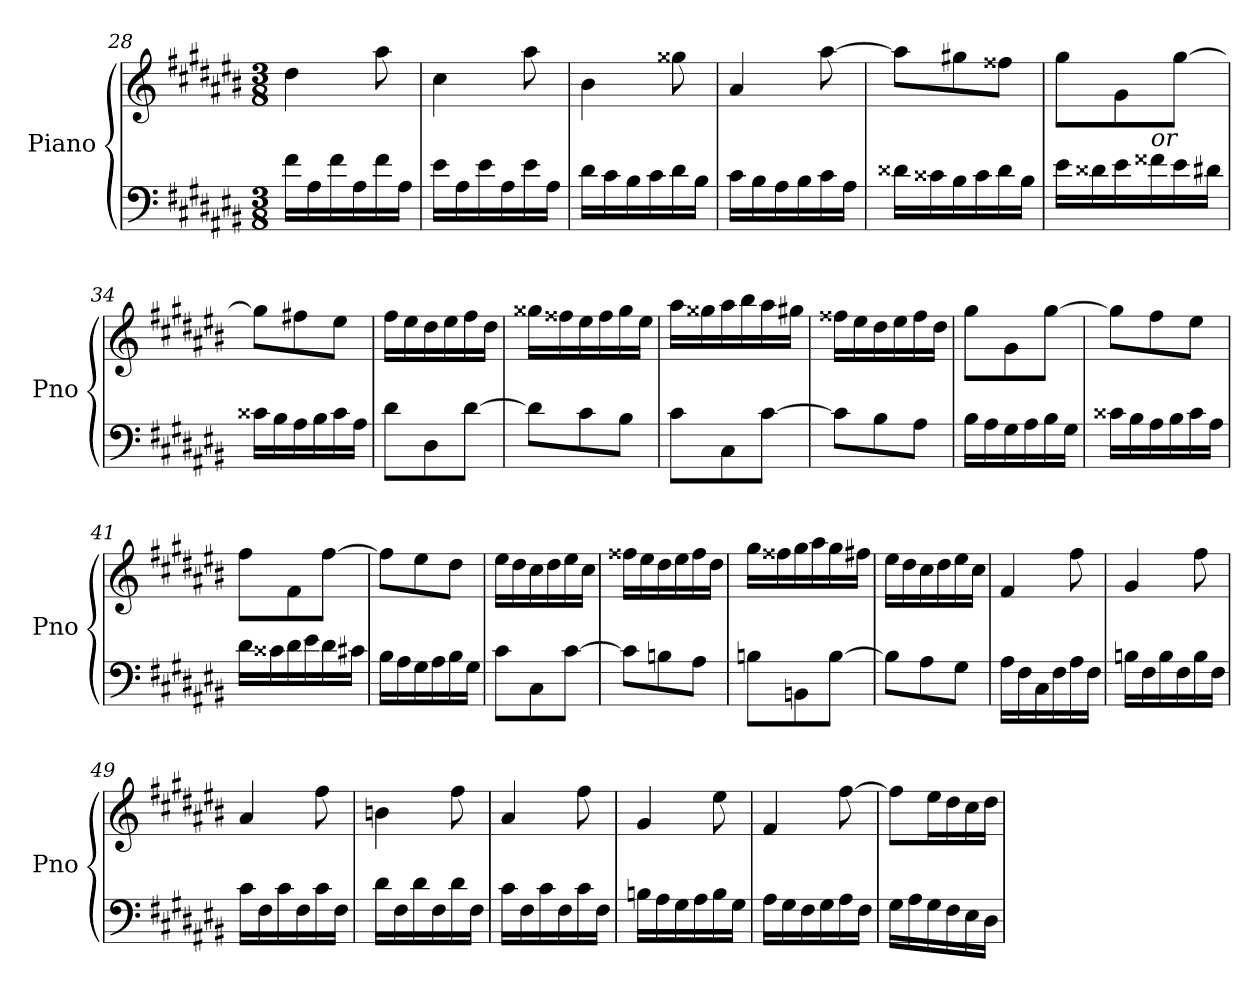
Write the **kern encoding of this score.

**kern	**kern
*part1	*part1
*staff2	*staff1
*I"Piano	*
*I'Pno	*
*clefF4	*clefG2
*k[f#c#g#d#a#e#b#]	*k[f#c#g#d#a#e#b#]
*M3/8	*M3/8
=28	=28
16f#\LL	4dd#\
16A#\	.
16f#\	.
16A#\	.
16f#\	8aa#\
16A#\JJ	.
=29	=29
16e#\LL	4cc#\
16A#\	.
16e#\	.
16A#\	.
16e#\	8aa#\
16A#\JJ	.
=30	=30
16d#\LL	4b#\
16c#\	.
16B#\	.
16c#\	.
16d#\	8gg##X\
16B#\JJ	.
=31	=31
16c#\LL	4a#/
16B#\	.
16A#\	.
16B#\	.
16c#\	[8aa#\
16A#\JJ	.
=32	=32
16d##X\LL	8aa#\L]
16c##X\	.
16B#\	8gg#X\
16c##\	.
16d##\	8ff##X\J
16B#\JJ	.
=33	=33
16e#\LL	8gg#\L
16d##X\	.
16e#\	8g#\
!LO:TX:a:i:t=or	!
16f##X\	.
16e#\	[8gg#\J
16d#X\JJ	.
=34	=34
16c##X\LL	8gg#\L]
16B#\	.
16A#\	8ff#X\
16B#\	.
16c##\	8ee#\J
16A#\JJ	.
=35	=35
8d#\L	16ff#\LL
.	16ee#\
8D#\	16dd#\
.	16ee#\
[8d#\J	16ff#\
.	16dd#\JJ
=36	=36
8d#\L]	16gg##X\LL
.	16ff##X\
8c#\	16ee#\
.	16ff##\
8B#\J	16gg##\
.	16ee#\JJ
=37	=37
8c#\L	16aa#\LL
.	16gg##X\
8C#\	16aa#\
.	16bb#\
[8c#\J	16aa#\
.	16gg#X\JJ
=38	=38
8c#\L]	16ff##X\LL
.	16ee#\
8B#\	16dd#\
.	16ee#\
8A#\J	16ff##\
.	16dd#\JJ
=39	=39
16B#\LL	8gg#\L
16A#\	.
16G#\	8g#\
16A#\	.
16B#\	[8gg#\J
16G#\JJ	.
=40	=40
16c##X\LL	8gg#\L]
16B#\	.
16A#\	8ff#\
16B#\	.
16c##\	8ee#\J
16A#\JJ	.
=41	=41
16d#\LL	8ff#\L
16c##X\	.
16d#\	8f#\
16e#\	.
16d#\	[8ff#\J
16c#X\JJ	.
=42	=42
16B#\LL	8ff#\L]
16A#\	.
16G#\	8ee#\
16A#\	.
16B#\	8dd#\J
16G#\JJ	.
=43	=43
8c#\L	16ee#\LL
.	16dd#\
8C#\	16cc#\
.	16dd#\
[8c#\J	16ee#\
.	16cc#\JJ
=44	=44
8c#\L]	16ff##X\LL
.	16ee#\
8Bn\	16dd#\
.	16ee#\
8A#\J	16ff##\
.	16dd#\JJ
=45	=45
8Bn\L	16gg#\LL
.	16ff##X\
8BBn\	16gg#\
.	16aa#\
[8B\J	16gg#\
.	16ff#X\JJ
=46	=46
8B\L]	16ee#\LL
.	16dd#\
8A#\	16cc#\
.	16dd#\
8G#\J	16ee#\
.	16cc#\JJ
=47	=47
16A#\LL	4f#/
16F#\	.
16C#\	.
16F#\	.
16A#\	8ff#\
16F#\JJ	.
=48	=48
16Bn\LL	4g#/
16F#\	.
16B\	.
16F#\	.
16B\	8ff#\
16F#\JJ	.
=49	=49
16c#\LL	4a#/
16F#\	.
16c#\	.
16F#\	.
16c#\	8ff#\
16F#\JJ	.
=50	=50
16d#\LL	4bn\
16F#\	.
16d#\	.
16F#\	.
16d#\	8ff#\
16F#\JJ	.
=51	=51
16c#\LL	4a#/
16F#\	.
16c#\	.
16F#\	.
16c#\	8ff#\
16F#\JJ	.
=52	=52
16Bn\LL	4g#/
16A#\	.
16G#\	.
16A#\	.
16B\	8ee#\
16G#\JJ	.
=53	=53
16A#\LL	4f#/
16G#\	.
16F#\	.
16G#\	.
16A#\	[8ff#\
16F#\JJ	.
=54	=54
16G#\LL	8ff#\L]
16A#\	.
16G#\	16ee#\L
16F#\	16dd#\
16E#\	16cc#\
16D#\JJ	16dd#\JJ
=	=
*-	*-
